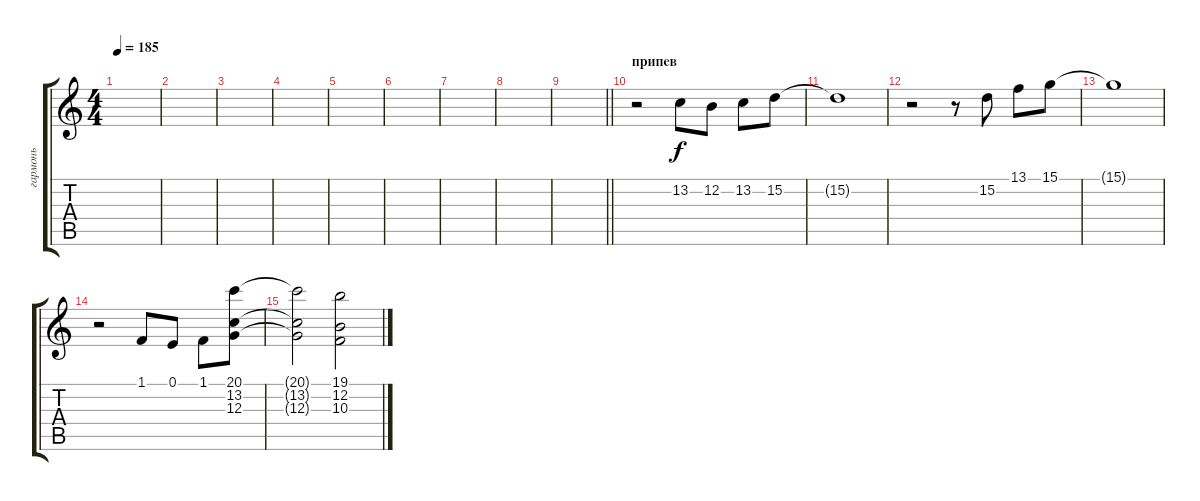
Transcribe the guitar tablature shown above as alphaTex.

\track ("гармонь" "гармонь") {instrument tangoaccordion}
\staff {score tabs}
\tuning (E4 B3 G3 D3 A2 E2) {hide}
\ts (4 4)
\tempo 185
\clef g2
\ks c
|
|
|
|
|
|
|
|
\barLineRight lightlight
|
\section ("" "припев")
r.2 13.2.8 12.2.8 13.2.8 15.2.8 |
15.2{t}.1 |
r.2 r.8 15.2.8 13.1.8 15.1.8 |
15.1{t}.1 |
r.2 1.1.8 0.1.8 1.1.8 (20.1 13.2 12.3).8 |
(20.1{t} 13.2{t} 12.3{t}).2 (19.1 12.2 10.3).2
